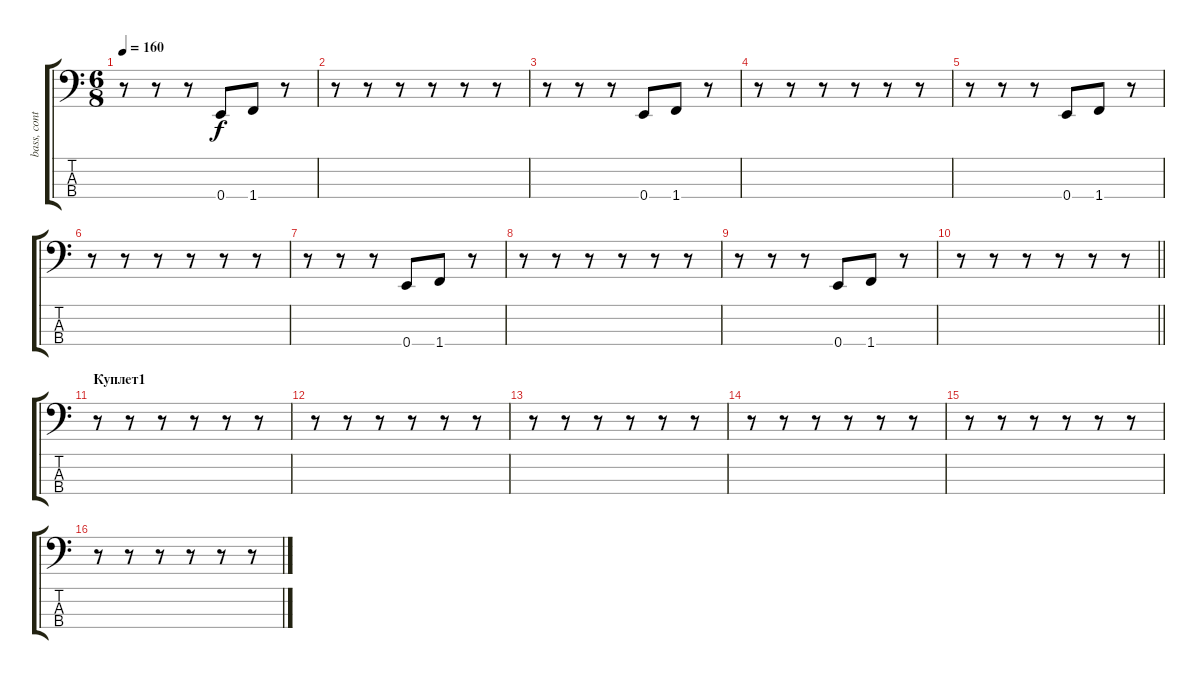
\track ("bass, contrabass" "bass, cont") {instrument electricbassfinger}
\staff {score tabs}
\tuning (G2 D2 A1 E1) {hide}
\ts (6 8)
\tempo 160
\clef f4
\ks c
r.8{dy f} r.8 r.8 0.4.8 1.4.8 r.8 |
r.8 r.8 r.8 r.8 r.8 r.8 |
r.8 r.8 r.8 0.4.8 1.4.8 r.8 |
r.8 r.8 r.8 r.8 r.8 r.8 |
r.8 r.8 r.8 0.4.8 1.4.8 r.8 |
r.8 r.8 r.8 r.8 r.8 r.8 |
r.8 r.8 r.8 0.4.8 1.4.8 r.8 |
r.8 r.8 r.8 r.8 r.8 r.8 |
r.8 r.8 r.8 0.4.8 1.4.8 r.8 |
\barLineRight lightlight
r.8 r.8 r.8 r.8 r.8 r.8 |
\section ("" "Куплет1")
r.8 r.8 r.8 r.8 r.8 r.8 |
r.8 r.8 r.8 r.8 r.8 r.8 |
r.8 r.8 r.8 r.8 r.8 r.8 |
r.8 r.8 r.8 r.8 r.8 r.8 |
r.8 r.8 r.8 r.8 r.8 r.8 |
r.8 r.8 r.8 r.8 r.8 r.8
